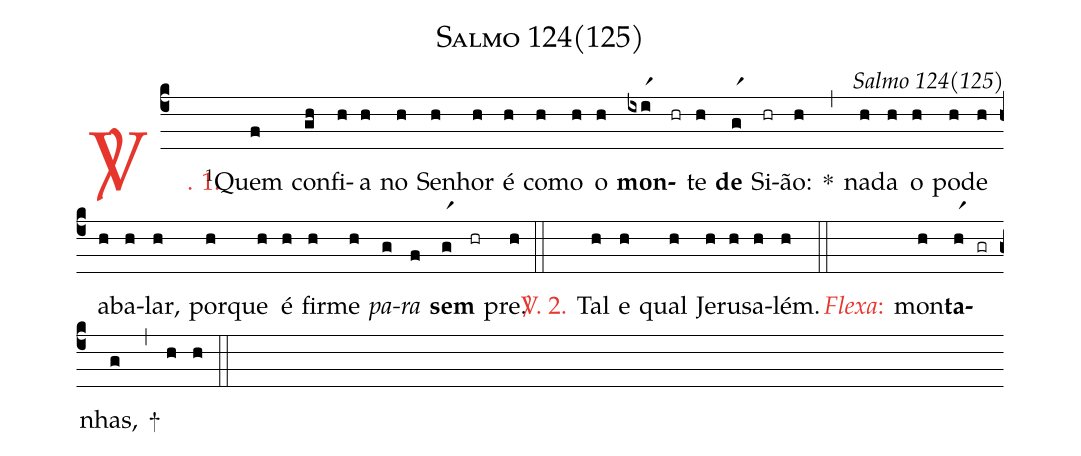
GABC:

name: Salmo 124(125);
commentary: Salmo 124(125);
%%
(c4)

<c><sp>V/</sp>. 1.</c>() <v>\VSup{1}</v>Quem(f) con(gh)fi(h)a(h) no(h) Se(h)nhor(h) é(h) co(h)mo(h) o(h) <b>mon</b>(ixir1)(hr)te(h) <b>de</b>(gr1) Si(hr)ão:(h) *(,) na(h)da(h) o(h) po(h)de(h) a(h)ba(h)lar,(h) por(h)que(h) é(h) fir(h)me(h) <i>pa</i>(g)<i>ra</i>(f) <b>sem</b>(gr1)(hr)pre.(h)

(::)

<c><sp>V/</sp>. 2.</c>() Tal(h) e(h) qual(h) Je(h)ru(h)sa(h)lém.(h)

(::)

<nlba><c><i>Flexa</i>:</c>() mon</nlba>(h)<b>ta</b>(hr1)(gr)nhas,(g) +(,) (h) (h)

(::)
